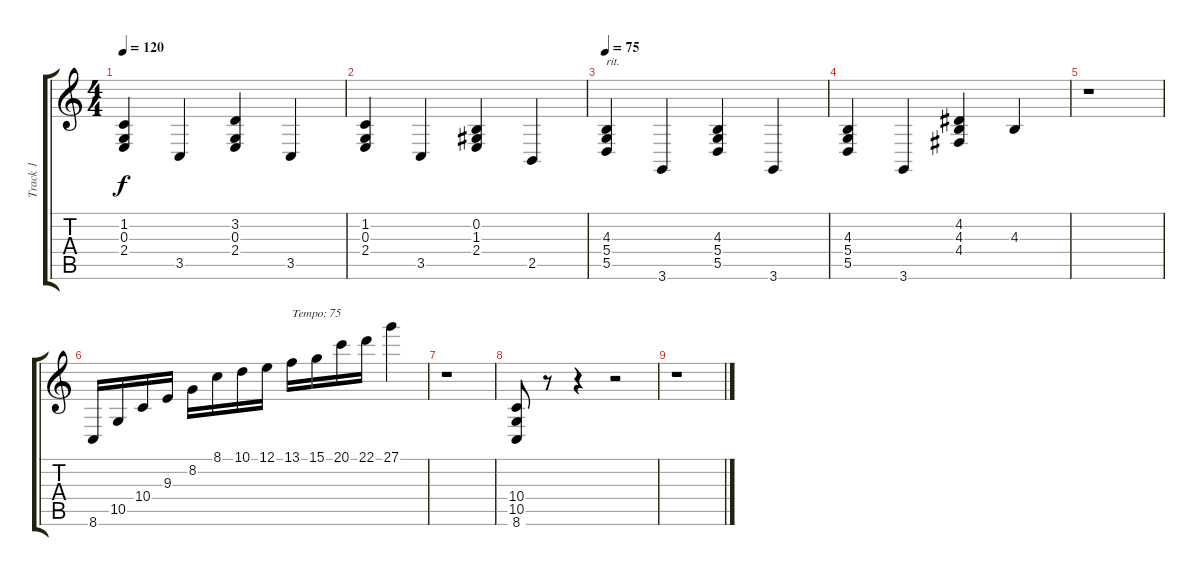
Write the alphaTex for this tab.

\track ("Track 1" "Track 1") {instrument acousticgrandpiano}
\staff {score tabs}
\tuning (E4 B3 G3 D3 A2 E2) {hide}
\ts (4 4)
\tempo 120
\clef g2
\ks c
(1.2 0.3 2.4).4{dy f} 3.5.4 (3.2 0.3 2.4).4 3.5.4 |
(1.2 0.3 2.4).4 3.5.4 (0.2 1.3 2.4).4 2.5.4 |
\tempo 75
(4.3 5.4 5.5).4{txt "rit."} 3.6.4 (4.3 5.4 5.5).4 3.6.4 |
(4.3 5.4 5.5).4 3.6.4 (4.2 4.3 4.4).4 4.3.4 |
r.1 |
8.6.16 10.5.16 10.4.16 9.3.16 8.2.16 8.1.16 10.1.16 12.1.16 13.1.16{txt "Tempo: 75"} 15.1.16 20.1.16 22.1.16 27.1.4 |
r.1 |
(10.4 10.5 8.6).8 r.8 r.4 r.2 |
r.1
